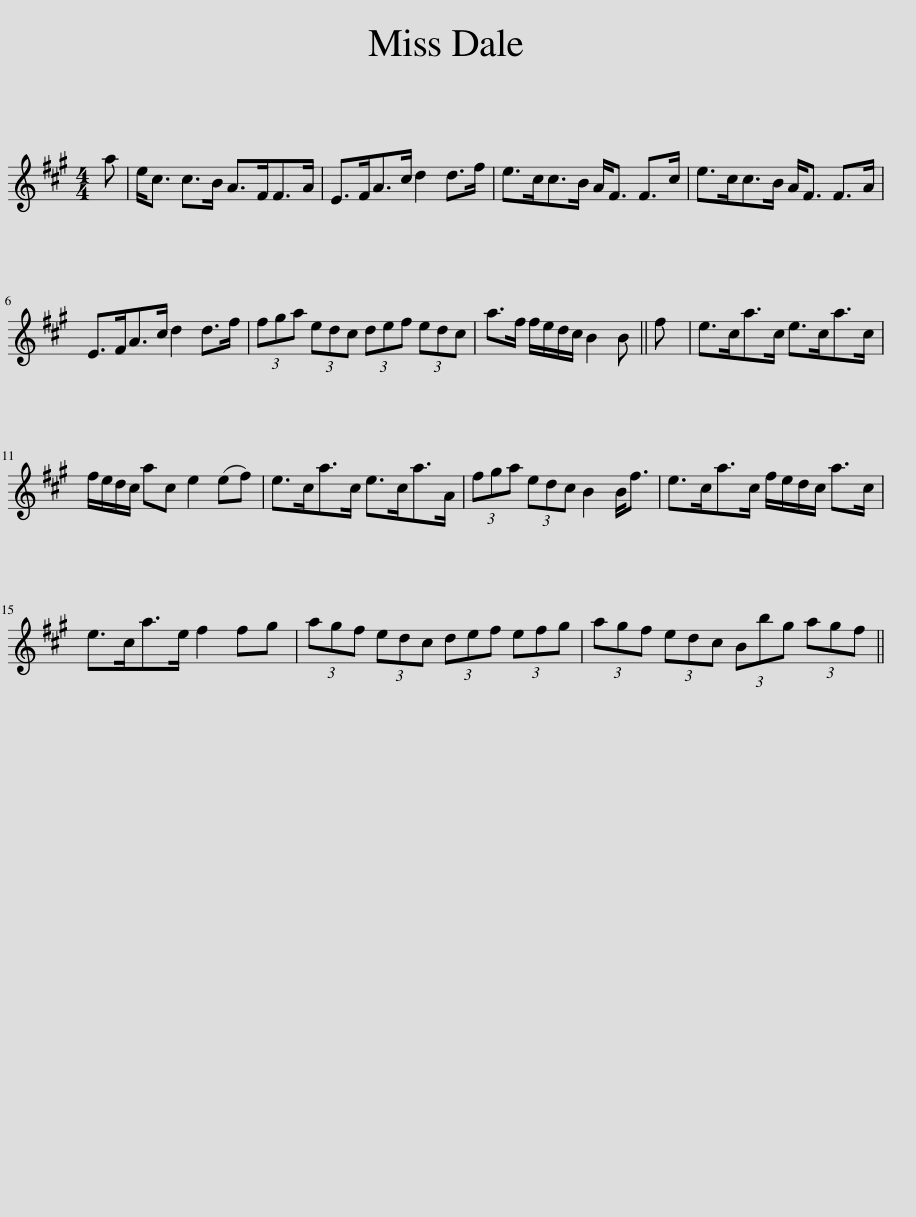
X:1
L:1/8
M:4/4
I:linebreak $
K:A
V:1 treble
V:1
 a | e<c c>B A>FF>A | E>FA>c d2 d>f | e>cc>B A<F F>c | e>cc>B A<F F>A |$ %5
 E>FA>c d2 d>f | (3fga (3edc (3def (3edc | a>f f/e/d/c/ B2 B || f | e>ca>c e>ca>c |$ %10
 f/e/d/c/ ac e2 (ef) | e>ca>c e>ca>A | (3fga (3edc B2 B<f | e>ca>c f/e/d/c/ a>c |$ e>ca>e f2 fg | %15
 (3agf (3edc (3def (3efg | (3agf (3edc (3Bbg (3agf || %17
